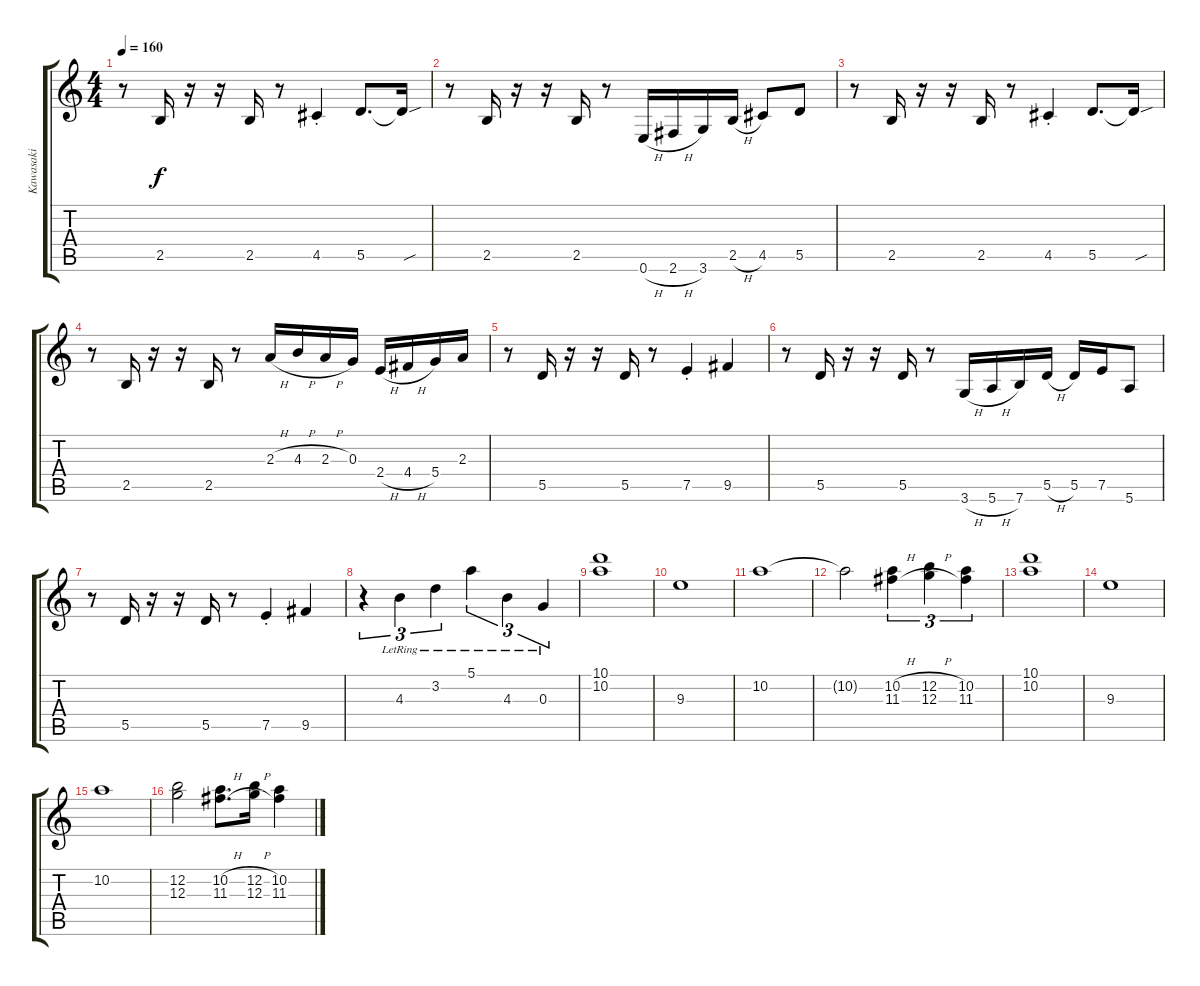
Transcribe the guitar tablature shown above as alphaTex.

\track ("Kawasaki" "Kawasaki") {instrument electricguitarjazz}
\staff {score tabs}
\tuning (E4 B3 G3 D3 A2 E2) {hide}
\ts (4 4)
\tempo 160
\clef g2
\ks c
r.8{dy f} 2.5.16 r.16 r.16 2.5.16 r.8 4.5{st}.4 5.5.8{d} 5.5{sou t}.16 |
r.8 2.5.16 r.16 r.16 2.5.16 r.8 0.6{h}.16 2.6{h}.16 3.6.16 2.5{h}.16 4.5.8 5.5.8 |
r.8 2.5.16 r.16 r.16 2.5.16 r.8 4.5{st}.4 5.5.8{d} 5.5{sou t}.16 |
r.8 2.5.16 r.16 r.16 2.5.16 r.8 2.3{h}.16 4.3{h}.16 2.3{h}.16 0.3.16 2.4{h}.16 4.4{h}.16 5.4.16 2.3.16 |
r.8 5.5.16 r.16 r.16 5.5.16 r.8 7.5{st}.4 9.5.4 |
r.8 5.5.16 r.16 r.16 5.5.16 r.8 3.6{h}.16 5.6{h}.16 7.6.16 5.5{h}.16 5.5.16 7.5.16 5.6.8 |
r.8 5.5.16 r.16 r.16 5.5.16 r.8 7.5{st}.4 9.5.4 |
r.4{tu (3 2)} 4.3{lr}.4{tu (3 2)} 3.2{lr}.4{tu (3 2)} 5.1{lr}.4{tu (3 2)} 4.3{lr}.4{tu (3 2)} 0.3{lr}.4{tu (3 2)} |
(10.1 10.2).1 |
9.3.1 |
10.2.1 |
10.2{t}.2 (10.2{h} 11.3{h}).4{tu (3 2)} (12.2{h} 12.3{h}).4{tu (3 2)} (10.2 11.3).4{tu (3 2)} |
(10.1 10.2).1 |
9.3.1 |
10.2.1 |
(12.2 12.3).2 (10.2{h} 11.3{h}).8{d} (12.2{h} 12.3{h}).16 (10.2 11.3).4
